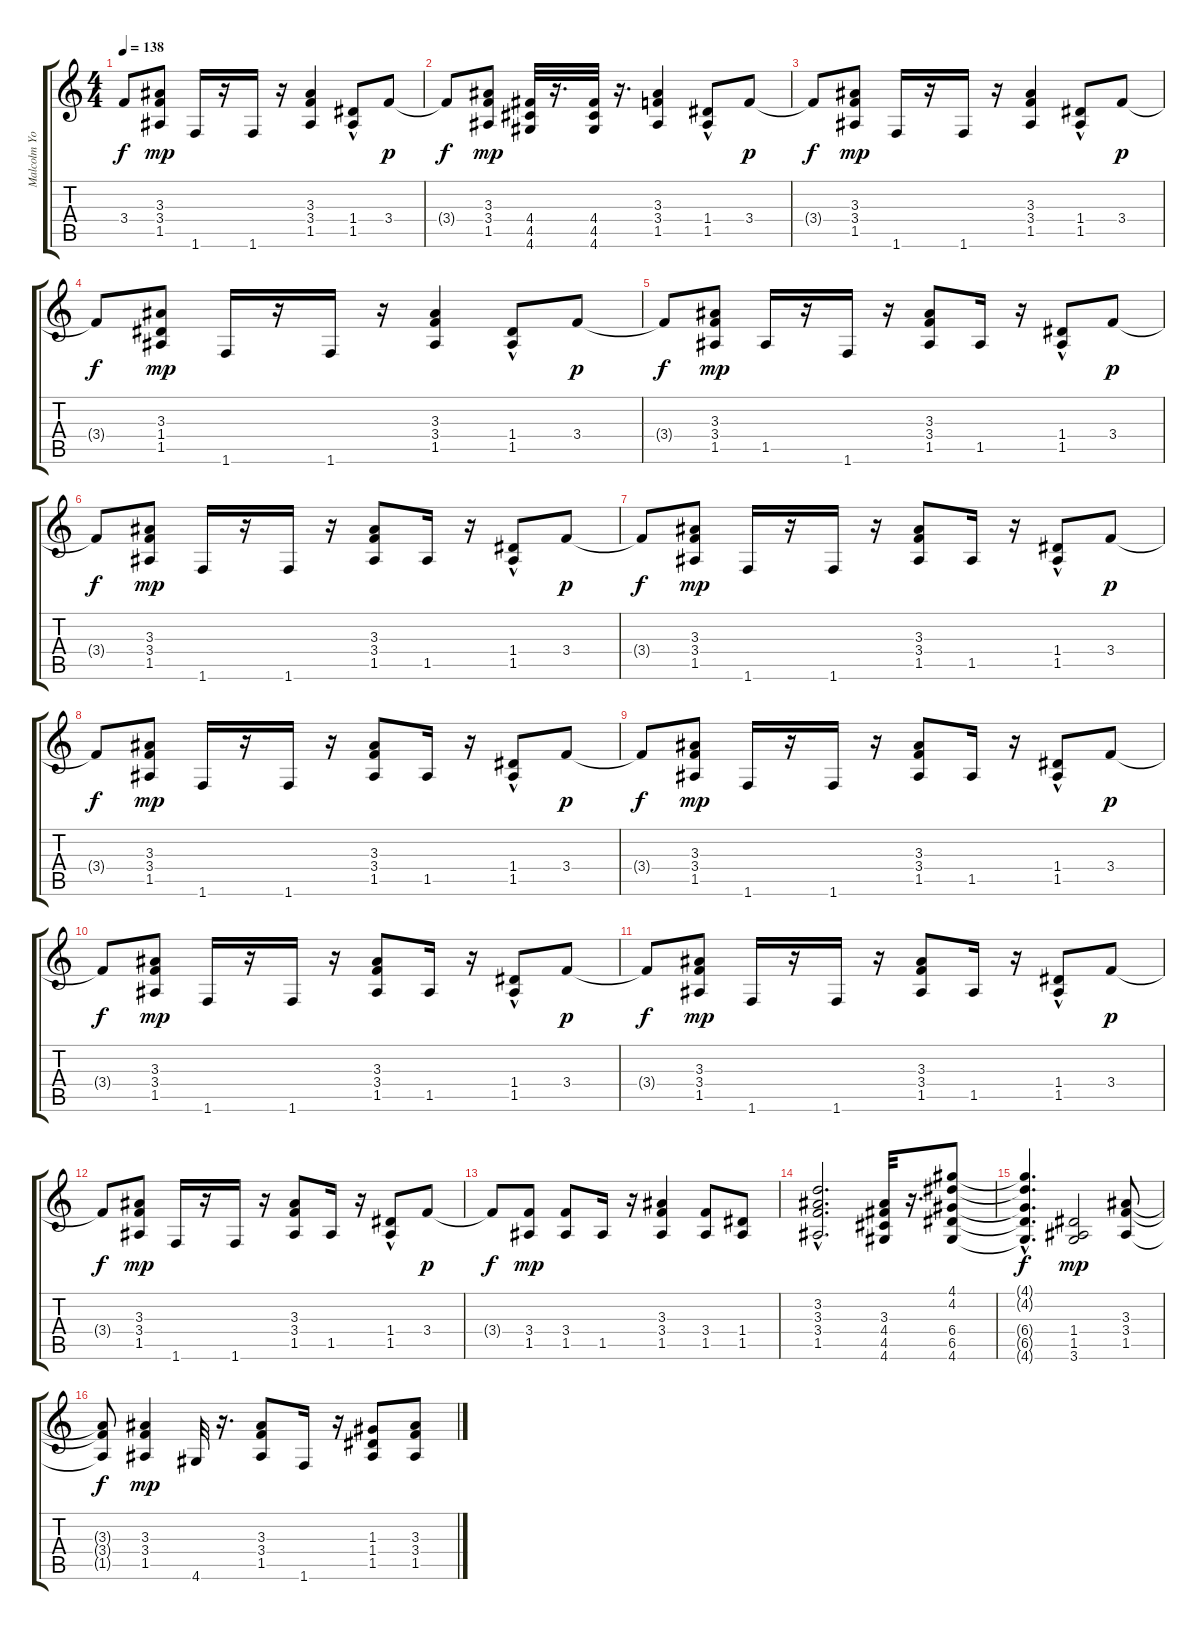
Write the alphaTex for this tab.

\track ("Malcolm Young" "Malcolm Yo") {instrument distortionguitar}
\staff {score tabs}
\tuning (E4 B3 G3 D3 A2 E2) {hide}
\ts (4 4)
\tempo 138
\clef g2
\ks c
3.4{t}.8{dy f} (3.3 3.4 1.5).8{dy mp} 1.6.16 r.16 1.6.16 r.16 (3.3 3.4 1.5).4 (1.4 1.5{hac}).8 3.4.8{dy p} |
3.4{t}.8{dy f} (3.3 3.4 1.5).8{dy mp} (4.4 4.5 4.6).32 r.16{d} (4.4 4.5 4.6).32 r.16{d} (3.3 3.4 1.5).4 (1.4 1.5{hac}).8 3.4.8{dy p} |
3.4{t}.8{dy f} (3.3 3.4 1.5).8{dy mp} 1.6.16 r.16 1.6.16 r.16 (3.3 3.4 1.5).4 (1.4 1.5{hac}).8 3.4.8{dy p} |
3.4{t}.8{dy f} (3.3 1.4 1.5).8{dy mp} 1.6.16 r.16 1.6.16 r.16 (3.3 3.4 1.5).4 (1.4 1.5{hac}).8 3.4.8{dy p} |
3.4{t}.8{dy f} (3.3 3.4 1.5).8{dy mp} 1.5.16 r.16 1.6.16 r.16 (3.3 3.4 1.5).8 1.5.16 r.16 (1.4 1.5{hac}).8 3.4.8{dy p} |
3.4{t}.8{dy f} (3.3 3.4 1.5).8{dy mp} 1.6.16 r.16 1.6.16 r.16 (3.3 3.4 1.5).8 1.5.16 r.16 (1.4 1.5{hac}).8 3.4.8{dy p} |
3.4{t}.8{dy f} (3.3 3.4 1.5).8{dy mp} 1.6.16 r.16 1.6.16 r.16 (3.3 3.4 1.5).8 1.5.16 r.16 (1.4 1.5{hac}).8 3.4.8{dy p} |
3.4{t}.8{dy f} (3.3 3.4 1.5).8{dy mp} 1.6.16 r.16 1.6.16 r.16 (3.3 3.4 1.5).8 1.5.16 r.16 (1.4 1.5{hac}).8 3.4.8{dy p} |
3.4{t}.8{dy f} (3.3 3.4 1.5).8{dy mp} 1.6.16 r.16 1.6.16 r.16 (3.3 3.4 1.5).8 1.5.16 r.16 (1.4 1.5{hac}).8 3.4.8{dy p} |
3.4{t}.8{dy f} (3.3 3.4 1.5).8{dy mp} 1.6.16 r.16 1.6.16 r.16 (3.3 3.4 1.5).8 1.5.16 r.16 (1.4 1.5{hac}).8 3.4.8{dy p} |
3.4{t}.8{dy f} (3.3 3.4 1.5).8{dy mp} 1.6.16 r.16 1.6.16 r.16 (3.3 3.4 1.5).8 1.5.16 r.16 (1.4 1.5{hac}).8 3.4.8{dy p} |
3.4{t}.8{dy f} (3.3 3.4 1.5).8{dy mp} 1.6.16 r.16 1.6.16 r.16 (3.3 3.4 1.5).8 1.5.16 r.16 (1.4 1.5{hac}).8 3.4.8{dy p} |
3.4{t}.8{dy f} (3.4 1.5).8{dy mp} (3.4 1.5).8 1.5.16 r.16 (3.3 3.4 1.5).4 (3.4 1.5).8 (1.4 1.5).8 |
(3.2{hac} 3.3{hac} 3.4{hac} 1.5{hac}).2{d} (3.3 4.4 4.5 4.6).32 r.16{d} (4.1 4.2 6.4 6.5 4.6).8 |
(4.1{hac t} 4.2{hac t} 6.4{hac t} 6.5{hac t} 4.6{hac t}).4{d dy f} (1.4 1.5 3.6).2{dy mp} (3.3 3.4 1.5).8 |
(3.3{t} 3.4{t} 1.5{t}).8{dy f} (3.3 3.4 1.5).4{dy mp} 4.6.32 r.16{d} (3.3 3.4 1.5).8 1.6.16 r.16 (1.3 1.4 1.5).8 (3.3 3.4 1.5).8
